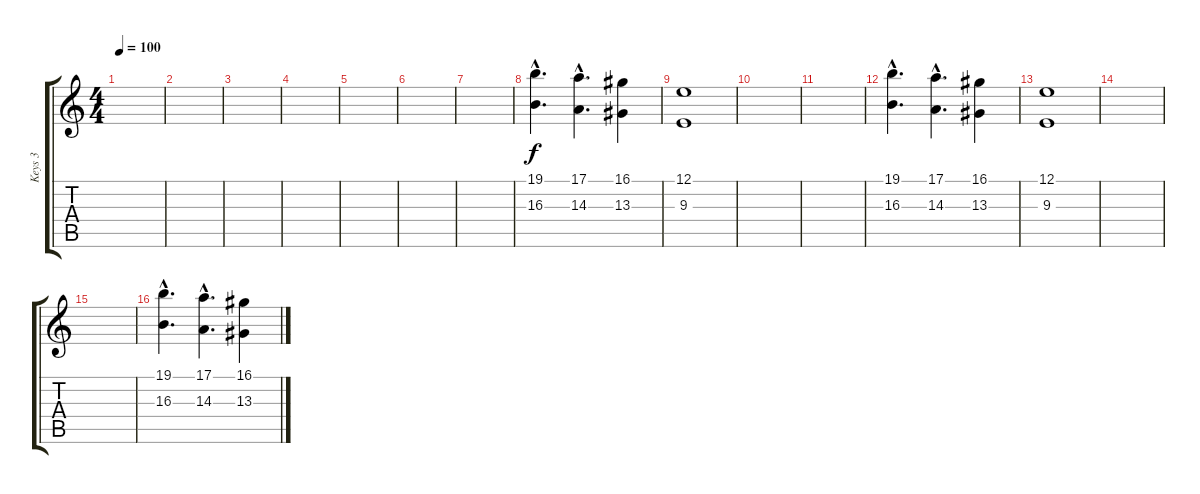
\track ("Keys 3" "Keys 3") {instrument fx4atmosphere}
\staff {score tabs}
\tuning (E4 B3 G3 D3 A2 E2) {hide}
\ts (4 4)
\tempo 100
\clef g2
\ks c
|
|
|
|
|
|
|
(19.1{hac} 16.3{hac}).4{d} (17.1{hac} 14.3{hac}).4{d} (16.1 13.3).4 |
(12.1 9.3).1 |
|
|
(19.1{hac} 16.3{hac}).4{d} (17.1{hac} 14.3{hac}).4{d} (16.1 13.3).4 |
(12.1 9.3).1 |
|
|
(19.1{hac} 16.3{hac}).4{d} (17.1{hac} 14.3{hac}).4{d} (16.1 13.3).4
